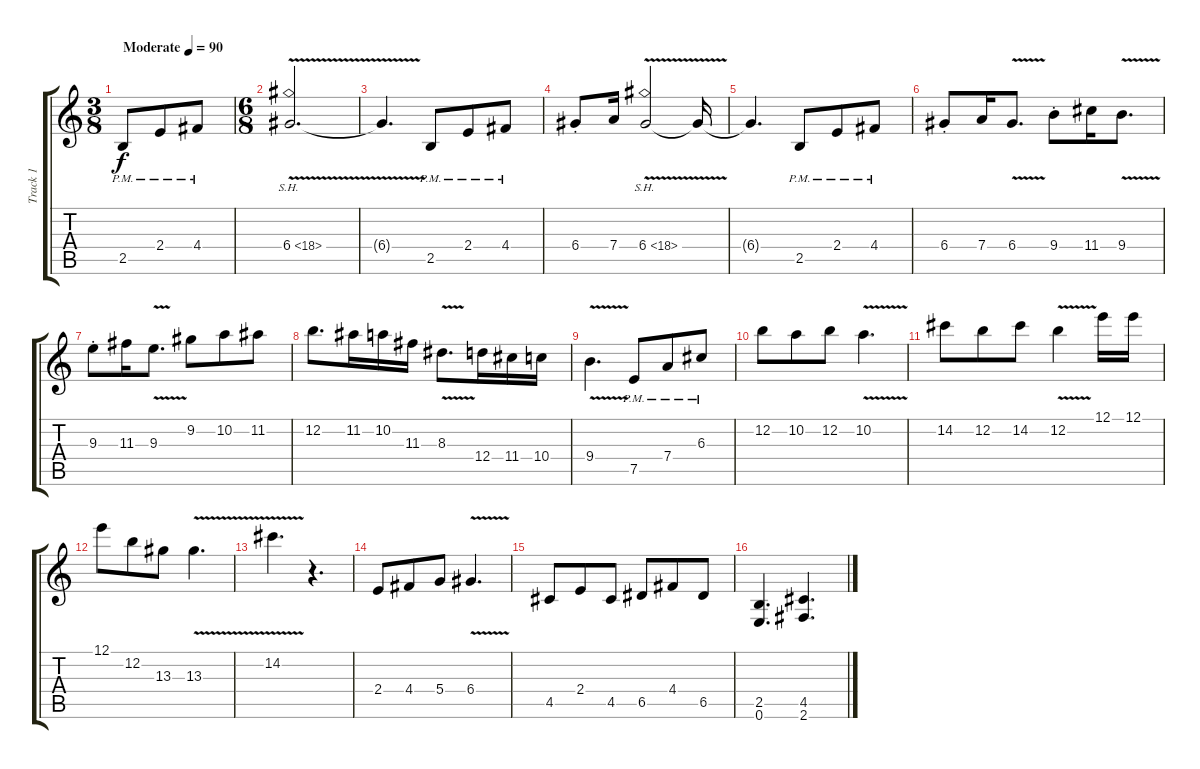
\track ("Track 1" "Track 1") {instrument overdrivenguitar}
\staff {score tabs}
\tuning (E4 B3 G3 D3 A2 E2) {hide}
\ts (3 8)
\tempo (90 "Moderate")
\clef g2
\ks c
2.5{pm}.8{dy f instrument overdrivenguitar} 2.4{pm}.8 4.4{pm}.8 |
\ts (6 8)
6.4{sh 12 v}.2{d} |
6.4{t}.4{d} 2.5{pm}.8 2.4{pm}.8 4.4{pm}.8 |
6.4{st}.8 7.4.16 6.4{sh 12 v}.2 6.4{t}.16 |
6.4{t}.4{d} 2.5{pm}.8 2.4{pm}.8 4.4{pm}.8 |
6.4{st}.8 7.4.16 6.4{v}.8{d} 9.4{st}.8 11.4.16 9.4{v}.8{d} |
9.3{st}.8 11.3.16 9.3{v}.8{d} 9.2.8 10.2.8 11.2.8 |
12.2.8{d} 11.2.16 10.2.16 11.3.16 8.3{v}.8{d} 12.4.16 11.4.16 10.4.16 |
9.4{v}.4{d} 7.5{pm}.8 7.4{pm}.8 6.3{pm}.8 |
12.2.8 10.2.8 12.2.8 10.2{v}.4{d} |
14.2.8 12.2.8 14.2.8 12.2{v}.4 12.1.16 12.1.16 |
12.1.8 12.2.8 13.3.8 13.3{v}.4{d} |
14.2{v}.4{d} r.4{d} |
2.4.8 4.4.8 5.4.8 6.4{v}.4{d} |
4.5.8 2.4.8 4.5.8 6.5.8 4.4.8 6.5.8 |
(2.5 0.6).4{d} (4.5 2.6).4{d}
